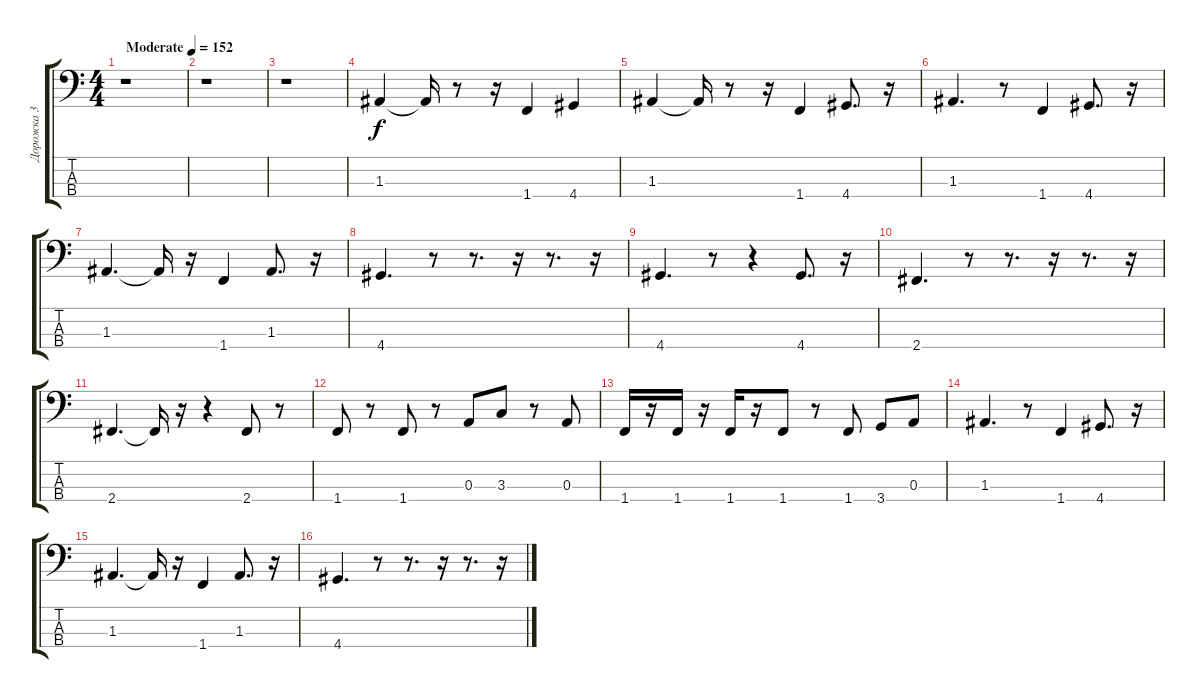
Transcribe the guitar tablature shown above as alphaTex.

\track ("Дорожка 3" "Дорожка 3") {instrument electricbassfinger}
\staff {score tabs}
\tuning (G2 D2 A1 E1) {hide}
\ts (4 4)
\tempo (152 "Moderate")
\clef f4
\ks c
r.1{dy f instrument electricbassfinger} |
r.1 |
r.1 |
1.3.4 1.3{t}.16 r.8 r.16 1.4.4 4.4.4 |
1.3.4 1.3{t}.16 r.8 r.16 1.4.4 4.4.8{d} r.16 |
1.3.4{d} r.8 1.4.4 4.4.8{d} r.16 |
1.3.4{d} 1.3{t}.16 r.16 1.4.4 1.3.8{d} r.16 |
4.4.4{d} r.8 r.8{d} r.16 r.8{d} r.16 |
4.4.4{d} r.8 r.4 4.4.8{d} r.16 |
2.4.4{d} r.8 r.8{d} r.16 r.8{d} r.16 |
2.4.4{d} 2.4{t}.16 r.16 r.4 2.4.8 r.8 |
1.4.8 r.8 1.4.8 r.8 0.3.8 3.3.8 r.8 0.3.8 |
1.4.16 r.16 1.4.16 r.16 1.4.16 r.16 1.4.8 r.8 1.4.8 3.4.8 0.3.8 |
1.3.4{d} r.8 1.4.4 4.4.8{d} r.16 |
1.3.4{d} 1.3{t}.16 r.16 1.4.4 1.3.8{d} r.16 |
4.4.4{d} r.8 r.8{d} r.16 r.8{d} r.16
